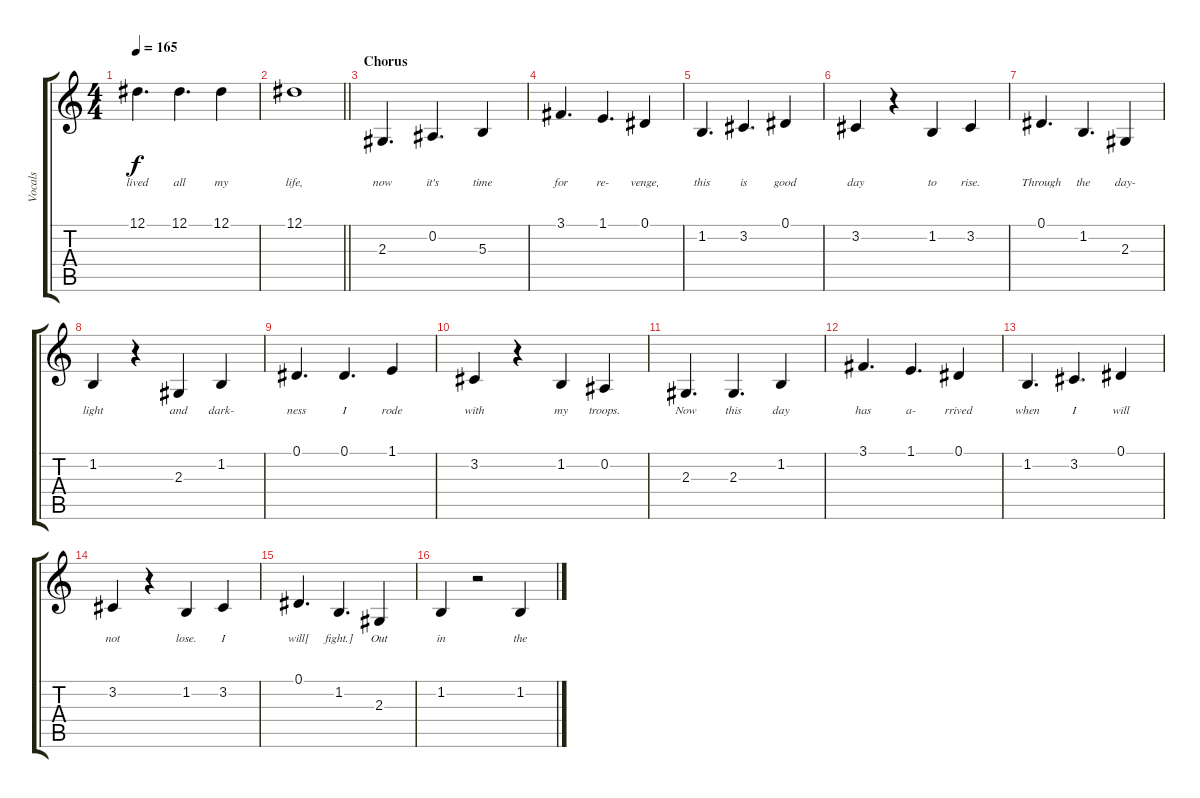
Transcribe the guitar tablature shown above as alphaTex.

\track ("Vocals" "Vocals") {instrument lead6voice}
\staff {score tabs}
\tuning (Eb4 Bb3 Gb3 Db3 Ab2 Eb2) {hide}
\ts (4 4)
\tempo 165
\clef g2
\ks c
12.1.4{d lyrics (0 "lived") lyrics (1 "") lyrics (2 "") lyrics (3 "") lyrics (4 "") dy f} 12.1.4{d lyrics (0 "all") lyrics (1 "") lyrics (2 "") lyrics (3 "") lyrics (4 "")} 12.1.4{lyrics (0 "my") lyrics (1 "") lyrics (2 "") lyrics (3 "") lyrics (4 "")} |
\barLineRight lightlight
12.1.1{lyrics (0 "life,") lyrics (1 "") lyrics (2 "") lyrics (3 "") lyrics (4 "")} |
\section ("" "Chorus")
2.3.4{d lyrics (0 "now") lyrics (1 "") lyrics (2 "") lyrics (3 "") lyrics (4 "")} 0.2.4{d lyrics (0 "it's") lyrics (1 "") lyrics (2 "") lyrics (3 "") lyrics (4 "")} 5.3.4{lyrics (0 "time") lyrics (1 "") lyrics (2 "") lyrics (3 "") lyrics (4 "")} |
3.1.4{d lyrics (0 "for") lyrics (1 "") lyrics (2 "") lyrics (3 "") lyrics (4 "")} 1.1.4{d lyrics (0 "re-") lyrics (1 "") lyrics (2 "") lyrics (3 "") lyrics (4 "")} 0.1.4{lyrics (0 "venge,") lyrics (1 "") lyrics (2 "") lyrics (3 "") lyrics (4 "")} |
1.2.4{d lyrics (0 "this") lyrics (1 "") lyrics (2 "") lyrics (3 "") lyrics (4 "")} 3.2.4{d lyrics (0 "is") lyrics (1 "") lyrics (2 "") lyrics (3 "") lyrics (4 "")} 0.1.4{lyrics (0 "good") lyrics (1 "") lyrics (2 "") lyrics (3 "") lyrics (4 "")} |
3.2.4{lyrics (0 "day") lyrics (1 "") lyrics (2 "") lyrics (3 "") lyrics (4 "")} r.4 1.2.4{lyrics (0 "to") lyrics (1 "") lyrics (2 "") lyrics (3 "") lyrics (4 "")} 3.2.4{lyrics (0 "rise.") lyrics (1 "") lyrics (2 "") lyrics (3 "") lyrics (4 "")} |
0.1.4{d lyrics (0 "Through") lyrics (1 "") lyrics (2 "") lyrics (3 "") lyrics (4 "")} 1.2.4{d lyrics (0 "the") lyrics (1 "") lyrics (2 "") lyrics (3 "") lyrics (4 "")} 2.3.4{lyrics (0 "day-") lyrics (1 "") lyrics (2 "") lyrics (3 "") lyrics (4 "")} |
1.2.4{lyrics (0 "light") lyrics (1 "") lyrics (2 "") lyrics (3 "") lyrics (4 "")} r.4 2.3.4{lyrics (0 "and") lyrics (1 "") lyrics (2 "") lyrics (3 "") lyrics (4 "")} 1.2.4{lyrics (0 "dark-") lyrics (1 "") lyrics (2 "") lyrics (3 "") lyrics (4 "")} |
0.1.4{d lyrics (0 "ness") lyrics (1 "") lyrics (2 "") lyrics (3 "") lyrics (4 "")} 0.1.4{d lyrics (0 "I") lyrics (1 "") lyrics (2 "") lyrics (3 "") lyrics (4 "")} 1.1.4{lyrics (0 "rode") lyrics (1 "") lyrics (2 "") lyrics (3 "") lyrics (4 "")} |
3.2.4{lyrics (0 "with") lyrics (1 "") lyrics (2 "") lyrics (3 "") lyrics (4 "")} r.4 1.2.4{lyrics (0 "my") lyrics (1 "") lyrics (2 "") lyrics (3 "") lyrics (4 "")} 0.2.4{lyrics (0 "troops.") lyrics (1 "") lyrics (2 "") lyrics (3 "") lyrics (4 "")} |
2.3.4{d lyrics (0 "Now") lyrics (1 "") lyrics (2 "") lyrics (3 "") lyrics (4 "")} 2.3.4{d lyrics (0 "this") lyrics (1 "") lyrics (2 "") lyrics (3 "") lyrics (4 "")} 1.2.4{lyrics (0 "day") lyrics (1 "") lyrics (2 "") lyrics (3 "") lyrics (4 "")} |
3.1.4{d lyrics (0 "has") lyrics (1 "") lyrics (2 "") lyrics (3 "") lyrics (4 "")} 1.1.4{d lyrics (0 "a-") lyrics (1 "") lyrics (2 "") lyrics (3 "") lyrics (4 "")} 0.1.4{lyrics (0 "rrived") lyrics (1 "") lyrics (2 "") lyrics (3 "") lyrics (4 "")} |
1.2.4{d lyrics (0 "when") lyrics (1 "") lyrics (2 "") lyrics (3 "") lyrics (4 "")} 3.2.4{d lyrics (0 "I") lyrics (1 "") lyrics (2 "") lyrics (3 "") lyrics (4 "")} 0.1.4{lyrics (0 "will") lyrics (1 "") lyrics (2 "") lyrics (3 "") lyrics (4 "")} |
3.2.4{lyrics (0 "not") lyrics (1 "") lyrics (2 "") lyrics (3 "") lyrics (4 "")} r.4 1.2.4{lyrics (0 "lose.") lyrics (1 "") lyrics (2 "") lyrics (3 "") lyrics (4 "")} 3.2.4{lyrics (0 "I") lyrics (1 "") lyrics (2 "") lyrics (3 "") lyrics (4 "")} |
0.1.4{d lyrics (0 "will[") lyrics (1 "") lyrics (2 "") lyrics (3 "") lyrics (4 "")} 1.2.4{d lyrics (0 "fight.]") lyrics (1 "") lyrics (2 "") lyrics (3 "") lyrics (4 "")} 2.3.4{lyrics (0 "Out") lyrics (1 "") lyrics (2 "") lyrics (3 "") lyrics (4 "")} |
1.2.4{lyrics (0 "in") lyrics (1 "") lyrics (2 "") lyrics (3 "") lyrics (4 "")} r.2 1.2.4{lyrics (0 "the") lyrics (1 "") lyrics (2 "") lyrics (3 "") lyrics (4 "")}
